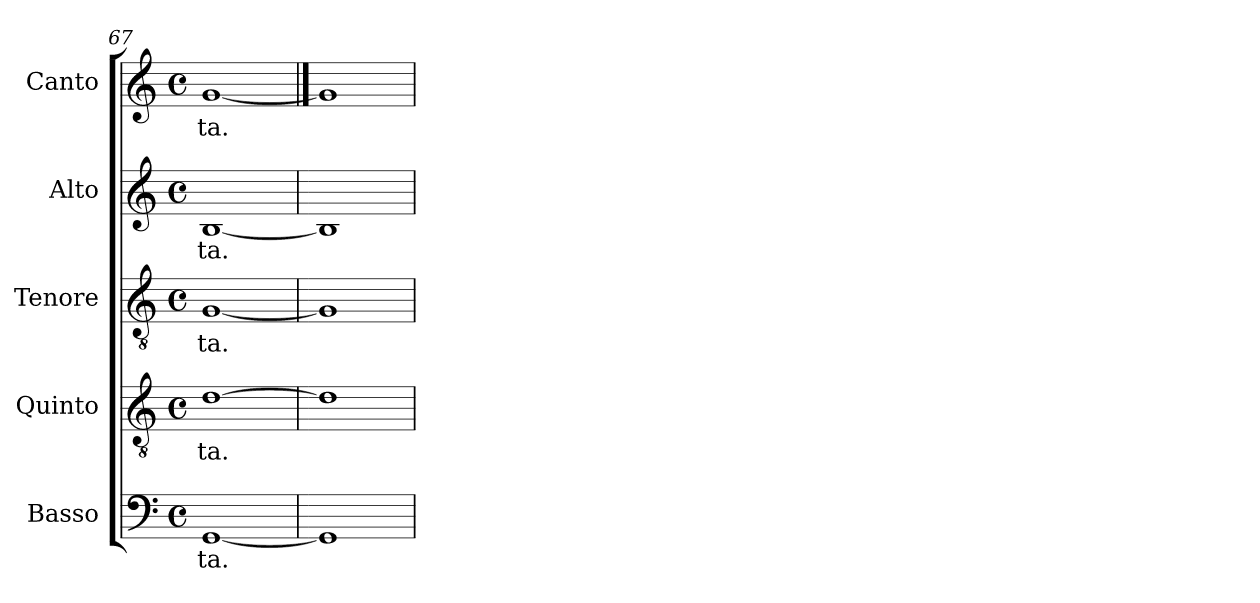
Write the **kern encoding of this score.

**kern	**text	**kern	**text	**kern	**text	**kern	**text	**kern	**text
*part5	*part5	*part4	*part4	*part3	*part3	*part2	*part2	*part1	*part1
*staff5	*staff5	*staff4	*staff4	*staff3	*staff3	*staff2	*staff2	*staff1	*staff1
*I"Basso	*	*I"Quinto	*	*I"Tenore	*	*I"Alto	*	*I"Canto	*
*clefF4	*	*clefGv2	*	*clefGv2	*	*clefG2	*	*clefG2	*
*k[]	*	*	*	*	*	*	*	*	*
*C:	*	*	*	*	*	*	*	*	*
*M4/4	*	*M4/4	*	*M4/4	*	*M4/4	*	*M4/4	*
*met(c)	*	*met(c)	*	*met(c)	*	*met(c)	*	*met(c)	*
=67	=67	=67	=67	=67	=67	=67	=67	=67	=67
!	!LO:LY:b:cj	!	!LO:LY:b:cj	!	!LO:LY:b:cj	!	!LO:LY:b:cj	!	!LO:LY:b:cj
[1GG	ta.	[1d	ta.	[1G	ta.	[1B	-ta.	[1g	ta.
=68	==68	=68	==68	=68	==68	=68	==68	==68	==68
1GG]	.	1d]	.	1G]	.	1B]	.	1g]	.
=	=	=	=	=	=	=	=	=	=
*-	*-	*-	*-	*-	*-	*-	*-	*-	*-
